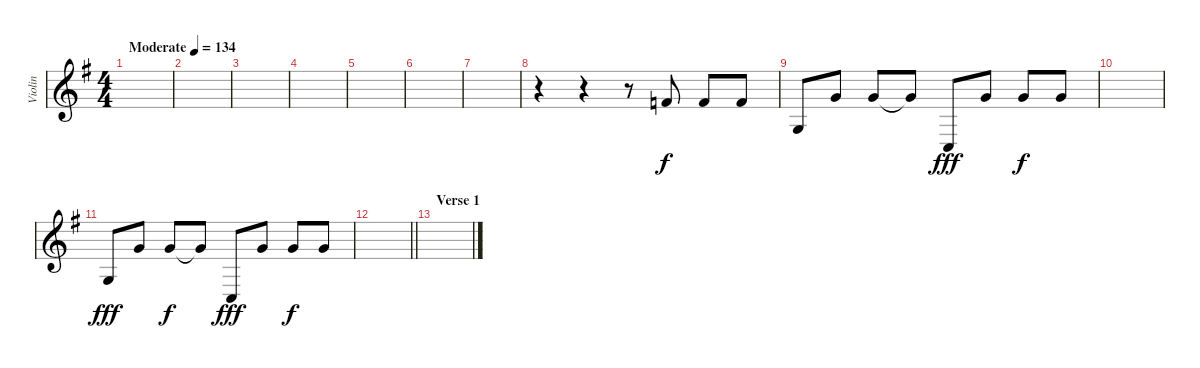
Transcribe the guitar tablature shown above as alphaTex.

\track ("Violin" "Violin") {instrument violin}
\staff {score}
\tuning (E4 B3 G3 D3 A2 E2) {hide}
\ts (4 4)
\tempo (134 "Moderate")
\clef g2
\ks g
|
|
|
|
|
|
|
r.4 r.4 r.8 10.3.8 10.3.8 10.3.8 |
0.3.8 8.2.8 8.2.8{dy f} 8.2{t}.8 3.5.8{dy fff} 8.2.8 8.2.8{dy f} 8.2.8 |
|
0.3.8{dy fff} 8.2.8 8.2.8{dy f} 8.2{t}.8 3.5.8{dy fff} 8.2.8 8.2.8{dy f} 8.2.8 |
\barLineRight lightlight
|
\section ("" "Verse 1")
